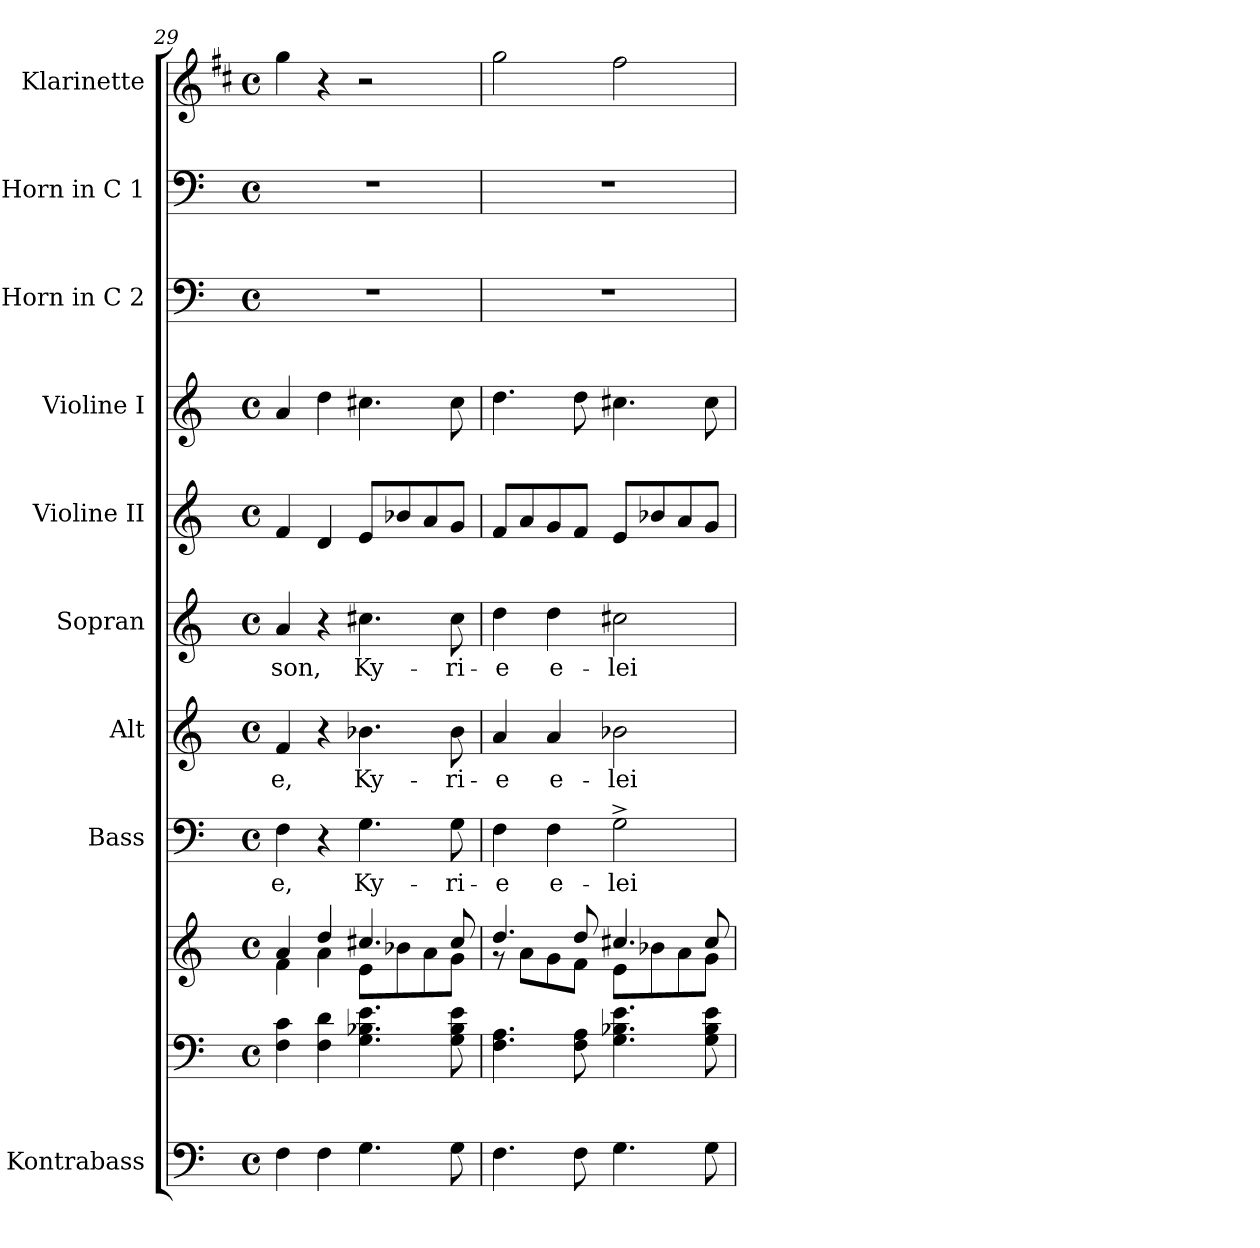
**kern	**kern	**kern	**kern	**text	**kern	**text	**kern	**text	**kern	**kern	**kern	**kern	**kern
*part10	*part9	*part9	*part8	*part8	*part7	*part7	*part6	*part6	*part5	*part4	*part3	*part2	*part1
*staff11	*staff10	*staff9	*staff8	*staff8	*staff7	*staff7	*staff6	*staff6	*staff5	*staff4	*staff3	*staff2	*staff1
*I"Kontrabass	*	*	*I"Bass	*	*I"Alt	*	*I"Sopran	*	*I"Violine II	*I"Violine I	*I"Horn in C 2	*I"Horn in C 1	*I"Klarinette
*I'Kb.	*	*	*I'B.	*	*I'A.	*	*I'S.	*	*I'Vl. II	*I'Vl. I	*I'Horn 2	*I'Horn 1	*I'Kl.
*clefF4	*clefF4	*clefG2	*clefF4	*	*clefG2	*	*clefG2	*	*clefG2	*clefG2	*clefF4	*clefF4	*clefG2
*ITrd7c12	*	*	*	*	*	*	*	*	*	*	*	*	*ITrd1c2
*k[]	*k[]	*k[]	*k[]	*	*k[]	*	*k[]	*	*k[]	*k[]	*k[]	*k[]	*k[]
*C:	*C:	*C:	*C:	*	*C:	*	*C:	*	*C:	*C:	*C:	*C:	*C:
*M4/4	*M4/4	*M4/4	*M4/4	*	*M4/4	*	*M4/4	*	*M4/4	*M4/4	*M4/4	*M4/4	*M4/4
*met(c)	*met(c)	*met(c)	*met(c)	*	*met(c)	*	*met(c)	*	*met(c)	*met(c)	*met(c)	*met(c)	*met(c)
=29	=29	=29	=29	=29	=29	=29	=29	=29	=29	=29	=29	=29	=29
*	*	*^	*	*	*	*	*	*	*	*	*	*	*
!	!	!	!	!	!LO:LY:b	!	!LO:LY:b	!	!LO:LY:b	!	!	!	!	!
4FF\	4F\ 4c\	4a/	4f\	4F\	-e,	4f/	-e,	4a/	-son,	4f/	4a/	1r	1r	4ff\
4FF\	4F\ 4d\	4dd/	4a\	4r	.	4r	.	4r	.	4d/	4dd\	.	.	4r
!	!	!	!	!	!LO:LY:b	!	!LO:LY:b	!	!LO:LY:b	!	!	!	!	!
4.GG\	4.G\ 4.B-X\ 4.e\	4.cc#X/	8e\L	4.G\	Ky-	4.b-X\	Ky-	4.cc#X\	Ky-	8e/L	4.cc#X\	.	.	2r
.	.	.	8b-X\	.	.	.	.	.	.	8b-X/	.	.	.	.
.	.	.	8a\	.	.	.	.	.	.	8a/	.	.	.	.
!	!	!	!	!	!LO:LY:b	!	!LO:LY:b	!	!LO:LY:b	!	!	!	!	!
8GG\	8G\ 8B-\ 8e\	8cc#/	8g\J	8G\	-ri-	8b-\	-ri-	8cc#\	-ri-	8g/J	8cc#\	.	.	.
=30	=30	=30	=30	=30	=30	=30	=30	=30	=30	=30	=30	=30	=30	=30
!	!	!	!	!	!LO:LY:b	!	!LO:LY:b	!	!LO:LY:b	!	!	!	!	!
4.FF\	4.F\ 4.A\	4.dd/	8rg	4F\	-e	4a/	-e	4dd\	-e	8f/L	4.dd\	1r	1r	2ff\
.	.	.	8a\L	.	.	.	.	.	.	8a/	.	.	.	.
!	!	!	!	!	!LO:LY:b	!	!LO:LY:b	!	!LO:LY:b	!	!	!	!	!
.	.	.	8g\	4F\	e-	4a/	e-	4dd\	e-	8g/	.	.	.	.
8FF\	8F\ 8A\	8dd/	8f\J	.	.	.	.	.	.	8f/J	8dd\	.	.	.
!	!	!	!	!	!LO:LY:b	!	!LO:LY:b	!	!LO:LY:b	!	!	!	!	!
4.GG\	4.G\ 4.B-X\ 4.e\	4.cc#X/	8e\L	2G^>\	-lei-	2b-X\	-lei-	2cc#X\	-lei-	8e/L	4.cc#X\	.	.	2ee\
.	.	.	8b-X\	.	.	.	.	.	.	8b-X/	.	.	.	.
.	.	.	8a\	.	.	.	.	.	.	8a/	.	.	.	.
8GG\	8G\ 8B-\ 8e\	8cc#/	8g\J	.	.	.	.	.	.	8g/J	8cc#\	.	.	.
*	*	*v	*v	*	*	*	*	*	*	*	*	*	*	*
=	=	=	=	=	=	=	=	=	=	=	=	=	=
*-	*-	*-	*-	*-	*-	*-	*-	*-	*-	*-	*-	*-	*-
